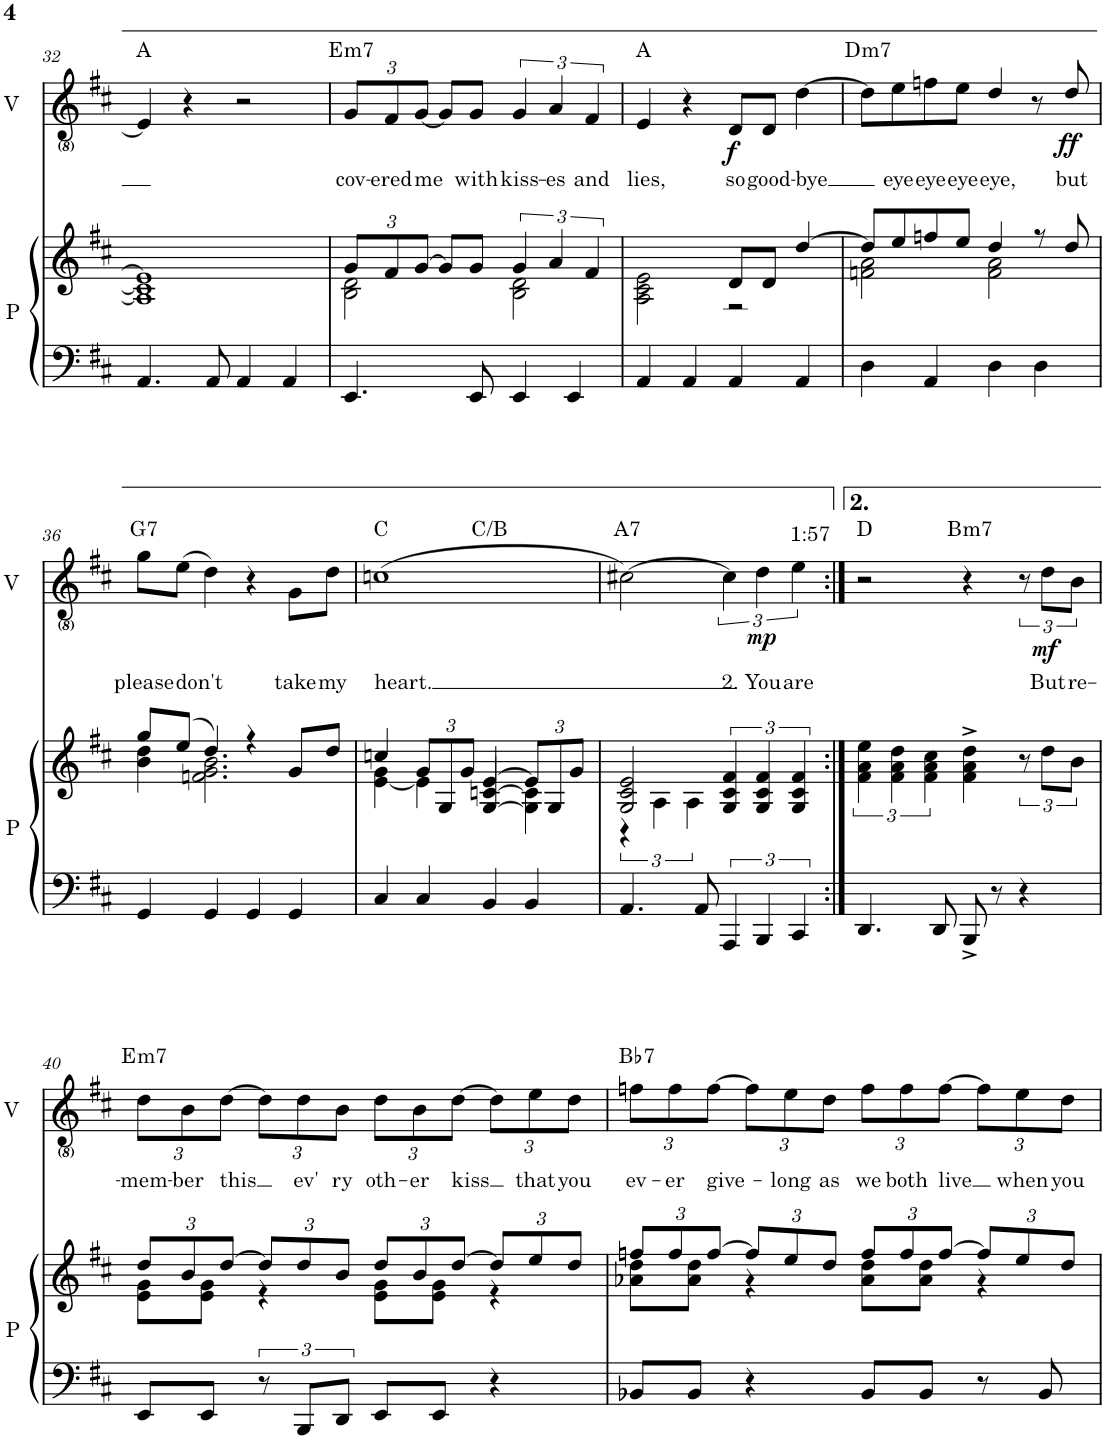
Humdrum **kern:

**kern	**kern	**kern	**text	**dynam	**harte
*part2	*part2	*part1	*part1	*part1	*part1
*staff3	*staff2	*staff1	*staff1	*staff1	*
*I"Piano	*	*I"Voz	*	*	*
*I'P	*	*I'V	*	*	*
!!LO:PB:g=z
*clefF4	*clefG2	*clefG2	*	*	*
*k[f#c#]	*k[f#c#]	*k[f#c#]	*	*	*
*M4/4	*M4/4	*M4/4	*	*	*
=32	=32	=32	=32	=32	=32
*	*^	*	*	*	*
4.AA/	1e]	1A] 1c#]	4e/]	.	.	A:maj
.	.	.	4r	.	.	.
8AA/	.	.	.	.	.	.
4AA/	.	.	2r	.	.	.
4AA/	.	.	.	.	.	.
=33	=33	=33	=33	=33	=33	=33
*	*Xbrackettup	*	*Xbrackettup	*	*	*
!	!	!	!	!LO:LY:b	!	!LO:H:kt=m7
4.EE/	12g/L	2B\ 2d\	12g/L	cov-	.	E:min7
!	!	!	!	!LO:LY:b	!	!
.	12f#/	.	12f#/	-ered	.	.
!	!	!	!	!LO:LY:b	!	!
.	[12g/J	.	[12g/J	me	.	.
.	8g/L]	.	8g/L]	.	.	.
!	!	!	!	!LO:LY:b	!	!
8EE/	8g/J	.	8g/J	with	.	.
*	*brackettup	*	*brackettup	*	*	*
!	!	!	!	!LO:LY:b	!	!
4EE/	6g/	2B\ 2d\	6g/	kiss-	.	.
!	!	!	!	!LO:LY:b	!	!
.	6a/	.	6a/	-es	.	.
4EE/	.	.	.	.	.	.
!	!	!	!	!LO:LY:b	!	!
.	6f#/	.	6f#/	and	.	.
=34	=34	=34	=34	=34	=34	=34
!	!	!	!	!LO:LY:b	!	!
4AA/	2e\	2A\ 2c#\	4e/	lies,	.	A:maj
4AA/	.	.	4r	.	.	.
!	!	!	!	!LO:LY:b	!LO:DY:b	!
4AA/	8d/L	2r	8d/L	so	f	.
!	!	!	!	!LO:LY:b	!	!
.	8d/J	.	8d/J	good-	.	.
!	!	!	!	!LO:LY:b	!	!
4AA/	[>4dd/	.	[>4dd\	-bye	.	.
=35	=35	=35	=35	=35	=35	=35
!	!	!	!	!	!	!LO:H:kt=m7
4D\	8dd/L]	2fn\ 2a\	8dd\L]	.	.	D:min7
!	!	!	!	!LO:LY:b	!	!
.	8ee/	.	8ee\	eye	.	.
!	!	!	!	!LO:LY:b	!	!
4AA/	8ffn/	.	8ffn\	eye	.	.
!	!	!	!	!LO:LY:b	!	!
.	8ee/J	.	8ee\J	eye	.	.
!	!	!	!	!LO:LY:b	!	!
4D\	4dd/	2f\ 2a\	4dd/	eye,	.	.
4D\	8r	.	8r	.	.	.
!	!	!	!	!LO:LY:b	!LO:DY:b	!
.	8dd/	.	8dd/	but	ff	.
!!LO:LB:g=z
=36	=36	=36	=36	=36	=36	=36
!	!	!	!	!LO:LY:b	!	!LO:H:kt=7
4GG/	8gg/L	4b\ 4dd\	8gg\L	please	.	G:7
!	!	!	!	!LO:LY:b	!	!
.	(8ee/J	.	(8ee\J	don't	.	.
4GG/	4dd/)	2.fn\ 2.g\ 2.b\	4dd\)	.	.	.
4GG/	4r	.	4r	.	.	.
!	!	!	!	!LO:LY:b	!	!
4GG/	8g/L	.	8g\L	take	.	.
!	!	!	!	!LO:LY:b	!	!
.	8dd/J	.	8dd\J	my	.	.
=37	=37	=37	=37	=37	=37	=37
!	!	!	!	!LO:LY:b	!	!
*	*	*	*^	*	*	*
4C#/	4ccn/	[4e\ 4g\	(1ccn	2ryy	heart.	.	C:maj
*	*Xbrackettup	*	*	*	*	*	*
4C#/	12g/L	4e\]	.	.	.	.	.
.	12G/	.	.	.	.	.	.
.	12g/J	.	.	.	.	.	.
4BB/	[4e/	[4G/ [4cn/	.	2ryy	.	.	C:maj/7
4BB/	12e/L]	4G\] 4c\]	.	.	.	.	.
.	12G/	.	.	.	.	.	.
.	12g/J	.	.	.	.	.	.
*	*	*	*v	*v	*	*	*
=38	=38	=38	=38	=38	=38	=38
*	*	*brackettup	*	*	*	*
*	*	*	*^	*	*	*
!	!	!	!	!	!	!	!LO:H:kt=7
*	*	*	*v	*v	*	*	*
4.AA/	2G/ 2c#/ 2e/	6r	[2cc#X\)	.	.	A:7
.	.	6A\	.	.	.	.
.	.	6A\	.	.	.	.
8AA/	.	.	.	.	.	.
!	!	!	!	!LO:LY:b	!	!
6AAA/	6G/ 6c#/ 6f#/	2ryy	6cc#\]	2.	.	.
!	!	!	!	!LO:LY:b	!LO:DY:b	!
6BBB/	6G/ 6c#/ 6f#/	.	6dd\	You	mp	.
!	!	!	!LO:TX:a:t=1&colon;57	!	!	!
!	!	!	!	!LO:LY:b	!	!
6CC#/	6G/ 6c#/ 6f#/	.	6ee\	are	.	.
*	*v	*v	*	*	*	*
=39:|!	=39:|!	=39:|!	=39:|!	=39:|!	=39:|!
4.DD/	6f#\ 6a\ 6ee\	2r	.	.	D:maj
.	6f#\ 6a\ 6dd\	.	.	.	.
.	6f#\ 6a\ 6cc#\	.	.	.	.
8DD/	.	.	.	.	.
!	!	!	!	!	!LO:H:kt=m7
8BBB^/	4f#\^ 4a\^ 4dd\^	4r	.	.	B:min7
8r	.	.	.	.	.
4r	12r	12r	.	.	.
!	!	!	!LO:LY:b	!LO:DY:b	!
.	12dd\L	12dd\L	But	mf	.
!	!	!	!LO:LY:b	!	!
.	12b\J	12b\J	re-	.	.
!!LO:LB:g=z
=40	=40	=40	=40	=40	=40
*	*Xbrackettup	*Xbrackettup	*	*	*
*	*^	*	*	*	*
!	!	!	!	!LO:LY:b	!	!LO:H:kt=m7
8EE/L	12dd/L	8e\ 8g\L	12dd\L	-mem-	.	E:min7
!	!	!	!	!LO:LY:b	!	!
.	12b/	.	12b\	-ber	.	.
8EE/J	.	8e\ 8g\J	.	.	.	.
!	!	!	!	!LO:LY:b	!	!
.	[>12dd/J	.	[>12dd\J	this	.	.
12r	12dd/L]	4r	12dd\L]	.	.	.
!	!	!	!	!LO:LY:b	!	!
12BBB/L	12dd/	.	12dd\	ev'	.	.
!	!	!	!	!LO:LY:b	!	!
12DD/J	12b/J	.	12b\J	ry	.	.
!	!	!	!	!LO:LY:b	!	!
8EE/L	12dd/L	8e\ 8g\L	12dd\L	oth-	.	.
!	!	!	!	!LO:LY:b	!	!
.	12b/	.	12b\	-er	.	.
8EE/J	.	8e\ 8g\J	.	.	.	.
!	!	!	!	!LO:LY:b	!	!
.	[>12dd/J	.	[>12dd\J	kiss	.	.
4r	12dd/L]	4r	12dd\L]	.	.	.
!	!	!	!	!LO:LY:b	!	!
.	12ee/	.	12ee\	that	.	.
!	!	!	!	!LO:LY:b	!	!
.	12dd/J	.	12dd\J	you	.	.
=41	=41	=41	=41	=41	=41	=41
!	!	!	!	!LO:LY:b	!	!LO:H:kt=7
8BB-X/L	12ffn/L	8a-X\ 8dd\L	12ffn\L	ev-	.	Bb:7
!	!	!	!	!LO:LY:b	!	!
.	12ff/	.	12ff\	-er	.	.
8BB-/J	.	8a-\ 8dd\J	.	.	.	.
!	!	!	!	!LO:LY:b	!	!
.	[>12ff/J	.	[>12ff\J	give-	.	.
4r	12ff/L]	4r	12ff\L]	.	.	.
!	!	!	!	!LO:LY:b	!	!
.	12ee/	.	12ee\	-long	.	.
!	!	!	!	!LO:LY:b	!	!
.	12dd/J	.	12dd\J	as	.	.
!	!	!	!	!LO:LY:b	!	!
8BB-/L	12ff/L	8a-\ 8dd\L	12ff\L	we	.	.
!	!	!	!	!LO:LY:b	!	!
.	12ff/	.	12ff\	both	.	.
8BB-/J	.	8a-\ 8dd\J	.	.	.	.
!	!	!	!	!LO:LY:b	!	!
.	[>12ff/J	.	[>12ff\J	live	.	.
8r	12ff/L]	4r	12ff\L]	.	.	.
!	!	!	!	!LO:LY:b	!	!
.	12ee/	.	12ee\	when	.	.
8BB-/	.	.	.	.	.	.
!	!	!	!	!LO:LY:b	!	!
.	12dd/J	.	12dd\J	you	.	.
*	*v	*v	*	*	*	*
=	=	=	=	=	=
*-	*-	*-	*-	*-	*-
